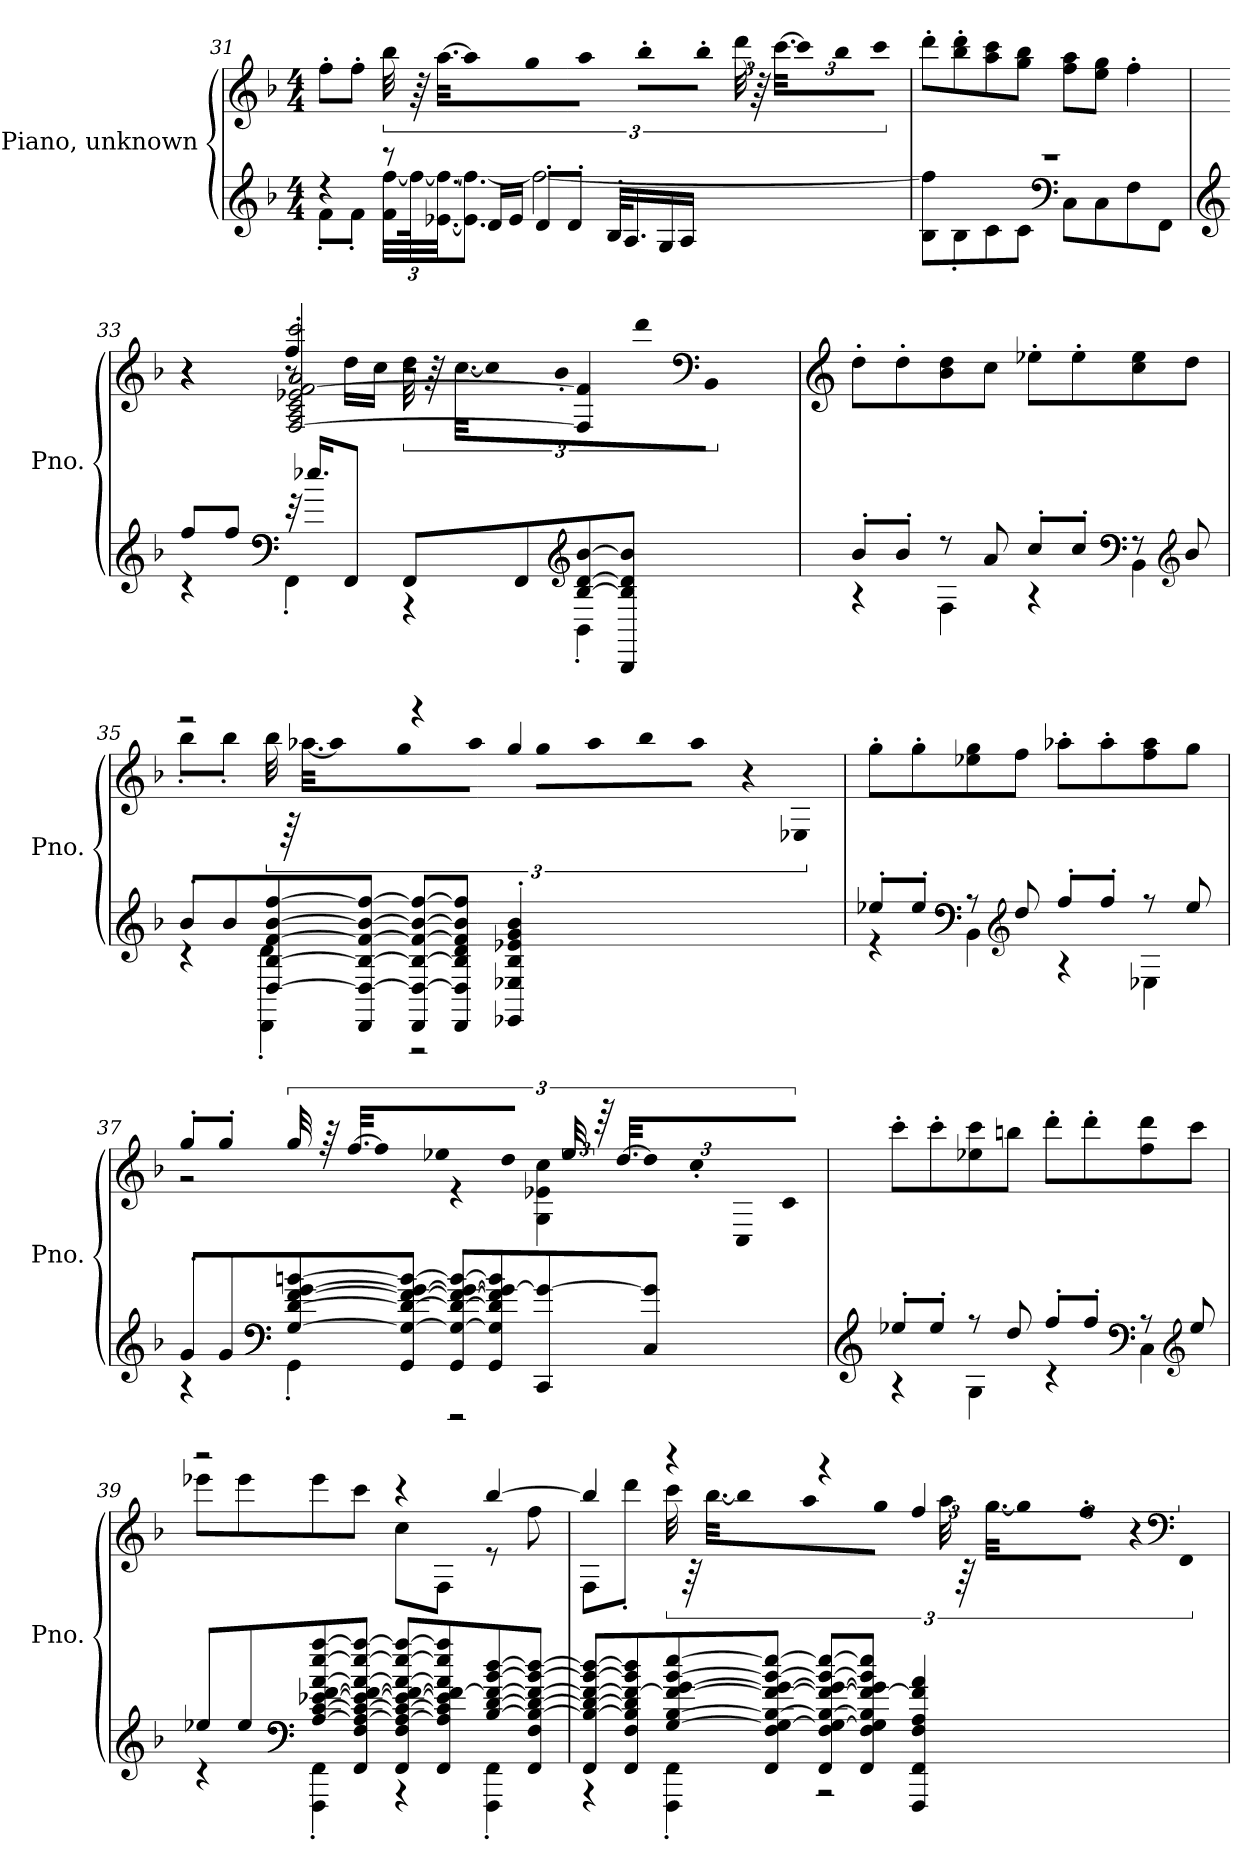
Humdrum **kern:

**kern	**kern
*part1	*part1
*staff2	*staff1
*I"Piano, unknown	*
*I'Pno.	*
!!LO:LB:g=z
*clefG2	*clefG2
*k[b-]	*k[b-]
*M4/4	*M4/4
=31	=31
*^	*
4r	8f'\L	8ff'\L
.	8f'\J	8ff'\J
*	*Xbrackettup	*
8r	48f\ [48ff\LLL	48bb-\
.	96ff\K_	96r
.	[48.e-X\ 48.ff\_JJ	[48.aa\KLL
.	8.e-\] 8.ff\_J	16aa\]
16d/LL	.	16gg\
16e-/JJ	.	16aa\JJ
8d'/L	2ff\_	8bb-'\L
8d'/J	.	8bb-'\J
32B-'/KLL	.	48ddd\
.	.	96r
16.A/	.	[48.ccc\KLL
.	.	16ccc\]
16G/	.	16bb-\
16A/JJ	.	16ccc\JJ
=32	=32	=32
1r	8B-\ 8ff\]L	8ddd'\L
.	8B-'\	8bb-\' 8ddd\'
.	8c\	8aa\ 8ccc\
.	8c\J	8gg\ 8bb-\J
*clefF4	*	*
.	8C\L	8ff\ 8aa\L
.	8C\	8ee\ 8gg\J
.	8F\	4ff'\
.	8FF\J	.
!!LO:LB:g=z
=33	=33	=33
*clefG2	*	*
*	*	*^
*	*	*	*^
8ff/L	4r	4r	4r	4r
8ff/J	.	.	.	.
*clefF4	*	*	*	*
32r	4FF'\	4ff'/	8r	[2F/ 2A/ 2c/ 2e-X/ [2f/ 2a/ 2ccc/
16.ee-X/KL	.	.	.	.
8FF/J	.	.	16dd\LL	.
.	.	.	16cc\JJ	.
8FF/L	4r	2r	48dd\	.
.	.	.	96r	.
.	.	.	[48.cc\KLL	.
.	.	.	16cc\J]	.
8FF/	.	.	8b-'\	.
*clefG2	*	*	*	*
[8B-/ [8d/ [8b-/	4BB-'\	.	8ddd\	4F/] 4f/]
*	*	*clefF4	*	*
8BBB-/ 8B-/] 8d/] 8b-/]J	.	.	8BB-\J	.
*	*	*v	*v	*v
=34	=34	=34
*	*	*clefG2
8b-'/L	4r	8dd'\L
8b-'/J	.	8dd'\
8r	4F\	8b-\ 8dd\
8a/	.	8cc\J
8cc'/L	4r	8ee-X'\L
8cc'/J	.	8ee-'\
*clefF4	*	*
8r	4BB-\	8cc\ 8ee-\
*clefG2	*	*
8b-/	.	8dd\J
!!LO:LB:g=z
=35	=35	=35
*	*	*^
8b-'/L	4r	2r	8bb-'\L
8b-'/	.	.	8bb-'\J
[8D/ [8B-/ [8f/ [8b-/ [8ff/	4DD\' 4d\'	.	48bb-\
.	.	.	96r
.	.	.	[48.aa-X\KLL
.	.	.	16aa-\]
8DD/ 8D/_ 8B-/_ 8f/_ 8b-/_ 8ff/_J	.	.	16gg\
.	.	.	16aa-\JJ
8DD/ 8D/_ 8B-/_ 8f/_ 8b-/_ 8ff/_L	2r	4r	16gg\LL
.	.	.	16aa-\
8DD/ 8D/] 8B-/] 8d/ 8f/] 8b-/] 8ff/]J	.	.	16bb-\
.	.	.	16aa-\JJ
4EE-X/' 4E-X/' 4B-/' 4e-X/' 4g/' 4b-/'	.	4gg/	8r
.	.	.	8E-X\
*	*	*v	*v
=36	=36	=36
8ee-X'/L	4r	8gg'\L
8ee-'/J	.	8gg'\
*clefF4	*	*
8r	4BB-\	8ee-X\ 8gg\
*clefG2	*	*
8dd/	.	8ff\J
8ff'/L	4r	8aa-X'\L
8ff'/J	.	8aa-'\
8r	4E-X\	8ff\ 8aa-\
8ee-/	.	8gg\J
!!LO:LB:g=z
=37	=37	=37
*	*	*^
8g'/L	4r	8gg'/L	2r
8g'/	.	8gg'/J	.
*clefF4	*	*	*
[8G/ [8d/ [8f/ [8g/ [8bn/	4GG'\	48gg/	.
.	.	96r	.
.	.	[48.ff/KLL	.
.	.	16ff/]	.
8GG/ 8G/_ 8d/_ 8f/_ 8g/_ 8b/_J	.	16ee-X/	.
.	.	16dd/JJ	.
8GG/ 8G/_ 8d/_ 8f/_ 8g/_ 8b/_L	2r	48ee-/	4r
.	.	96r	.
.	.	[48.dd/KLL	.
.	.	16dd/J]	.
8GG/ 8G/] 8d/] 8f/] 8g/_ 8b/]	.	8cc'/	.
8CC/ 8g/_	.	8C/	4G\ 4e-X\ 4cc\
8C/ 8g/]J	.	8c/J	.
*	*	*v	*v
=38	=38	=38
*clefG2	*	*
8ee-X'/L	4r	8ccc'\L
8ee-'/J	.	8ccc'\
8r	4G\	8ee-X\ 8ccc\
8dd/	.	8bbn\J
8ff'/L	4r	8ddd'\L
8ff'/J	.	8ddd'\
*clefF4	*	*
8r	4C\	8ff\ 8ddd\
*clefG2	*	*
8ee-/	.	8ccc\J
!!LO:LB:g=z
=39	=39	=39
*	*	*^
8ee-X/L	4r	2r	8eee-X\L
8ee-/	.	.	8eee-\
*clefF4	*	*	*
[8A/ [8c/ [8e-X/ [8f/ [8a/ [8ee-/ [8aa/	4FFF\' 4FF\'	.	8eee-\
8FF/ 8F/ 8A/_ 8c/_ 8e-/_ 8f/_ 8a/_ 8ee-/_ 8aa/_J	.	.	8ccc\J
8FF/ 8F/ 8A/_ 8c/_ 8e-/_ 8f/_ 8a/_ 8ee-/_ 8aa/_L	4r	4r	8cc\L
8FF/ 8A/] 8c/] 8e-/] 8f/_ 8a/] 8ee-/] 8aa/]	.	.	8F\J
[8B-/ [8d/ 8f/_ [8b-/ [8dd/	4FFF\' 4FF\'	[4bb-/	8r
8FF/ 8F/ 8B-/_ 8d/_ 8f/_ 8b-/_ 8dd/_J	.	.	8ff\
=40	=40	=40	=40
8FF/ 8B-/_ 8d/_ 8f/_ 8b-/_ 8dd/_L	4r	4bb-/]	8F\L
8FF/ 8F/ 8B-/] 8d/] 8f/_ 8b-/] 8dd/]	.	.	8ddd'\J
[8G/ [8B-/ 8f/_ [8g/ [8b-/ [8ee/	4FFF\' 4FF\'	4r	48ccc\
.	.	.	96r
.	.	.	[48.bb-\KLL
.	.	.	16bb-\]
8FF/ 8F/ 8G/_ 8B-/_ 8f/_ 8g/_ 8b-/_ 8ee/_J	.	.	16aa\
.	.	.	16gg\JJ
8FF/ 8F/ 8G/_ 8B-/_ 8f/_ 8g/_ 8b-/_ 8ee/_L	2r	4r	48aa\
.	.	.	96r
.	.	.	[48.gg\KLL
.	.	.	16gg\J]
8FF/ 8F/ 8G/] 8B-/] 8f/_ 8g/] 8b-/] 8ee/]J	.	.	8ff'\J
4FFF/ 4FF/ 4F/ 4A/ 4f/] 4a/	.	4ff/	8r
*	*	*clefF4	*
.	.	.	8FF\
*v	*v	*	*
*	*v	*v
=	=
*-	*-
